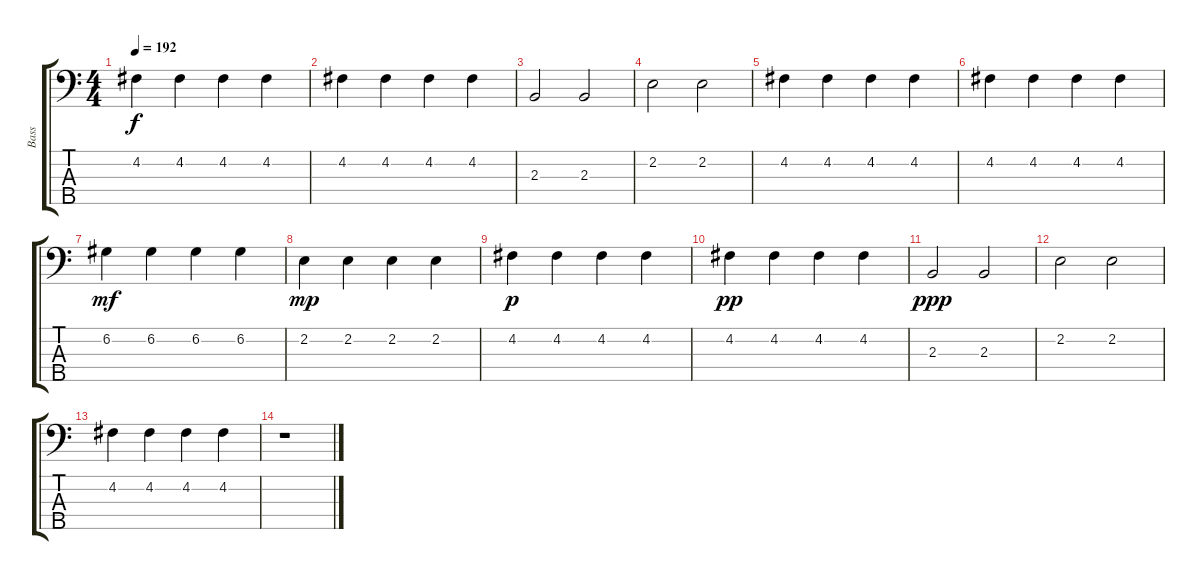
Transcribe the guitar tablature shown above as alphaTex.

\track ("Bass" "Bass") {instrument electricbassfinger}
\staff {score tabs}
\tuning (G2 D2 A1 E1 B0) {hide}
\ts (4 4)
\tempo 192
\clef f4
\ks c
4.2.4{dy f} 4.2.4 4.2.4 4.2.4 |
4.2.4 4.2.4 4.2.4 4.2.4 |
2.3.2 2.3.2 |
2.2.2 2.2.2 |
4.2.4 4.2.4 4.2.4 4.2.4 |
4.2.4 4.2.4 4.2.4 4.2.4 |
6.2.4{dy mf} 6.2.4 6.2.4 6.2.4 |
2.2.4{dy mp} 2.2.4 2.2.4 2.2.4 |
4.2.4{dy p} 4.2.4 4.2.4 4.2.4 |
4.2.4{dy pp} 4.2.4 4.2.4 4.2.4 |
2.3.2{dy ppp} 2.3.2 |
2.2.2 2.2.2 |
4.2.4 4.2.4 4.2.4 4.2.4 |
r.1
